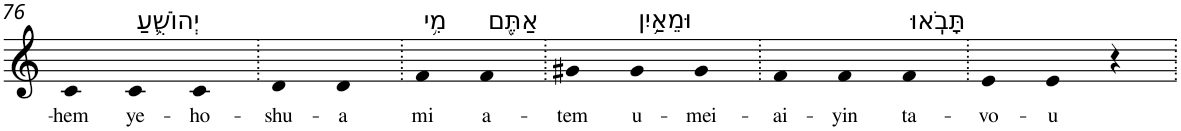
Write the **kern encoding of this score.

**kern	**text
*part1	*part1
*staff1	*staff1
*I"Piano	*
*I'Pno	*
!!LO:PB:g=z
*clefG2	*
*k[]	*
=76	=76
!	!LO:LY:b
4c	-hem
!LO:TX:a:t=יְהוֹשֻׁ֛עַ	!
!	!LO:LY:b
4c	ye-
!	!LO:LY:b
4c	-ho-
=77.	=77.
!	!LO:LY:b
4d	-shu-
!	!LO:LY:b
4d	-a
=78.	=78.
!LO:TX:a:t=מִ֥י	!
!	!LO:LY:b
4f	mi
!LO:TX:a:t=אַתֶּ֖ם	!
!	!LO:LY:b
4f	a-
=79.	=79.
!	!LO:LY:b
4g#X	-tem
!LO:TX:a:t=וּמֵאַ֥יִן	!
!	!LO:LY:b
4g#	u-
!	!LO:LY:b
4g#	-mei-
=80.	=80.
!	!LO:LY:b
4f	-ai-
!	!LO:LY:b
4f	-yin
!LO:TX:a:t=תָּבֹֽאוּ	!
!	!LO:LY:b
4f	ta-
=81.	=81.
!	!LO:LY:b
4e	-vo-
!	!LO:LY:b
4e	-u
4r	.
=.	=.
*-	*-
